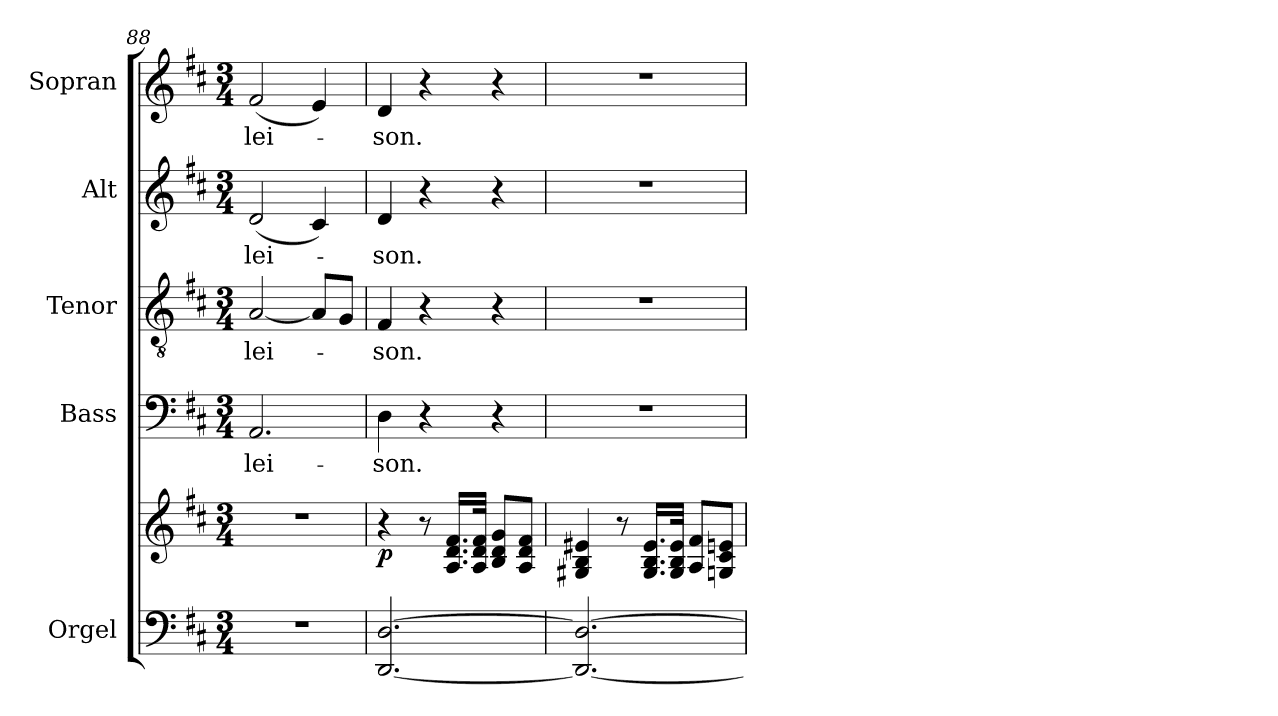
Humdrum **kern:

**kern	**kern	**dynam	**kern	**text	**kern	**text	**kern	**text	**kern	**text
*part5	*part5	*part5	*part4	*part4	*part3	*part3	*part2	*part2	*part1	*part1
*staff6	*staff5	*staff5/6	*staff4	*staff4	*staff3	*staff3	*staff2	*staff2	*staff1	*staff1
*I"Orgel	*	*	*I"Bass	*	*I"Tenor	*	*I"Alt	*	*I"Sopran	*
*I'Org.	*	*	*I'B	*	*I'T	*	*I'A	*	*I'S	*
*clefF4	*clefG2	*	*clefF4	*	*clefGv2	*	*clefG2	*	*clefG2	*
*k[f#c#]	*k[f#c#]	*	*k[f#c#]	*	*k[f#c#]	*	*k[f#c#]	*	*k[f#c#]	*
*D:	*D:	*	*D:	*	*D:	*	*D:	*	*D:	*
*M3/4	*M3/4	*	*M3/4	*	*M3/4	*	*M3/4	*	*M3/4	*
=88	=88	=88	=88	=88	=88	=88	=88	=88	=88	=88
!	!	!	!	!LO:LY:b	!	!LO:LY:b	!	!LO:LY:b	!	!LO:LY:b
2.r	2.r	.	2.AA/	-lei-	[2A/	-lei-	(<2d/	-lei-	(<2f#/	-lei-
.	.	.	.	.	8A/L]	.	4c#/)	.	4e/)	.
.	.	.	.	.	8G/J	.	.	.	.	.
=89	=89	=89	=89	=89	=89	=89	=89	=89	=89	=89
!	!	!LO:DY:b	!	!LO:LY:b	!	!LO:LY:b	!	!LO:LY:b	!	!LO:LY:b
[2.DD/ [2.D/	4r	p	4D\	-son.	4F#/	-son.	4d/	-son.	4d/	-son.
.	8r	.	4r	.	4r	.	4r	.	4r	.
.	16.A/ 16.d/ 16.f#/LL	.	.	.	.	.	.	.	.	.
.	32A/ 32d/ 32f#/JJk	.	.	.	.	.	.	.	.	.
.	8B/ 8d/ 8g/L	.	4r	.	4r	.	4r	.	4r	.
.	8A/ 8d/ 8f#/J	.	.	.	.	.	.	.	.	.
=90	=90	=90	=90	=90	=90	=90	=90	=90	=90	=90
2.DD/_ 2.D/_	4G#X/ 4B/ 4e#X/	.	2.r	.	2.r	.	2.r	.	2.r	.
.	8r	.	.	.	.	.	.	.	.	.
.	16.G#/ 16.B/ 16.e#/LL	.	.	.	.	.	.	.	.	.
.	32G#/ 32B/ 32e#/JJk	.	.	.	.	.	.	.	.	.
.	8A/ 8f#/L	.	.	.	.	.	.	.	.	.
.	8Gn/ 8c#/ 8en/J	.	.	.	.	.	.	.	.	.
=	=	=	=	=	=	=	=	=	=	=
*-	*-	*-	*-	*-	*-	*-	*-	*-	*-	*-
